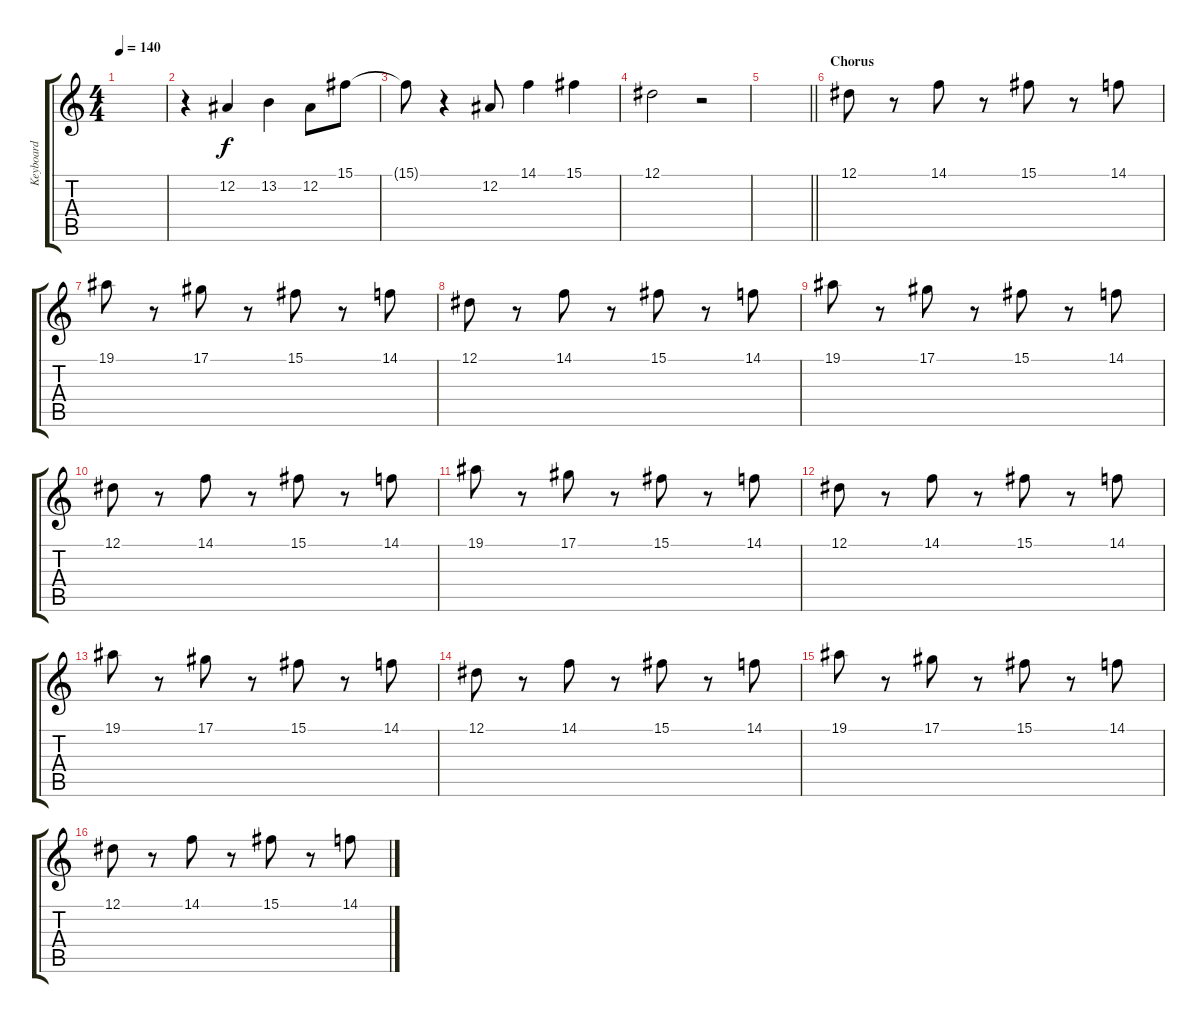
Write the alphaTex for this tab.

\track ("Keyboard" "Keyboard") {instrument honkytonkpiano}
\staff {score tabs}
\tuning (Eb4 Bb3 Gb3 Db3 Ab2 Db2) {hide}
\ts (4 4)
\tempo 140
\clef g2
\ks c
|
r.4 12.2.4 13.2.4 12.2.8 15.1.8 |
15.1{t}.8 r.4 12.2.8 14.1.4 15.1.4 |
12.1.2 r.2 |
\barLineRight lightlight
|
\section ("" "Chorus")
12.1.8 r.8 14.1.8 r.8 15.1.8 r.8 14.1.8 |
19.1.8 r.8 17.1.8 r.8 15.1.8 r.8 14.1.8 |
12.1.8 r.8 14.1.8 r.8 15.1.8 r.8 14.1.8 |
19.1.8 r.8 17.1.8 r.8 15.1.8 r.8 14.1.8 |
12.1.8 r.8 14.1.8 r.8 15.1.8 r.8 14.1.8 |
19.1.8 r.8 17.1.8 r.8 15.1.8 r.8 14.1.8 |
12.1.8 r.8 14.1.8 r.8 15.1.8 r.8 14.1.8 |
19.1.8 r.8 17.1.8 r.8 15.1.8 r.8 14.1.8 |
12.1.8 r.8 14.1.8 r.8 15.1.8 r.8 14.1.8 |
19.1.8 r.8 17.1.8 r.8 15.1.8 r.8 14.1.8 |
12.1.8 r.8 14.1.8 r.8 15.1.8 r.8 14.1.8
